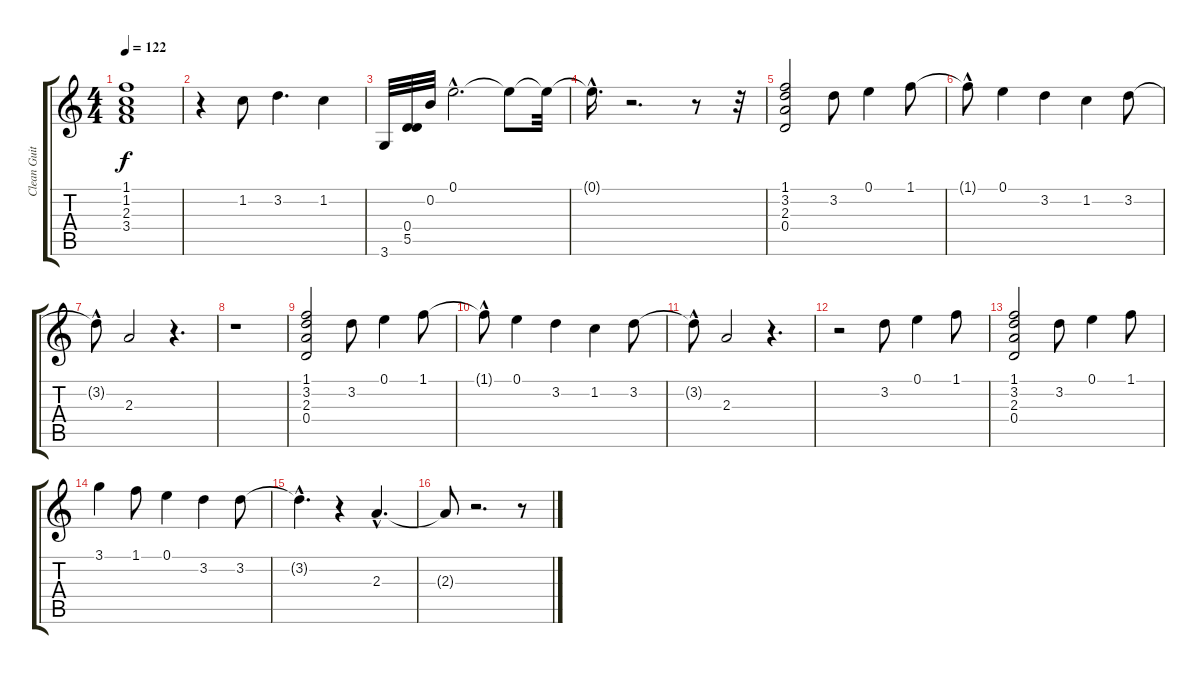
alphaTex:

\track ("Clean Guitar" "Clean Guit") {instrument electricguitarclean}
\staff {score tabs}
\tuning (E4 B3 G3 D3 A2 E2) {hide}
\ts (4 4)
\tempo 122
\clef g2
\ks c
(1.1 1.2 2.3 3.4).1{dy f} |
r.4 1.2.8 3.2.4{d} 1.2.4 |
3.6.32 (0.4 5.5).32 0.2.32 0.1{hac}.2{d} 0.1{t}.8 0.1{t}.32 |
0.1{hac t}.16{d} r.2{d} r.8 r.32 |
(1.1 3.2 2.3 0.4).2 3.2.8 0.1.4 1.1.8 |
1.1{hac t}.8 0.1.4 3.2.4 1.2.4 3.2.8 |
3.2{hac t}.8 2.3.2 r.4{d} |
r.1 |
(1.1 3.2 2.3 0.4).2 3.2.8 0.1.4 1.1.8 |
1.1{hac t}.8 0.1.4 3.2.4 1.2.4 3.2.8 |
3.2{hac t}.8 2.3.2 r.4{d} |
r.2 3.2.8 0.1.4 1.1.8 |
(1.1 3.2 2.3 0.4).2 3.2.8 0.1.4 1.1.8 |
3.1.4 1.1.8 0.1.4 3.2.4 3.2.8 |
3.2{hac t}.4{d} r.4 2.3{hac}.4{d} |
2.3{t}.8 r.2{d} r.8
